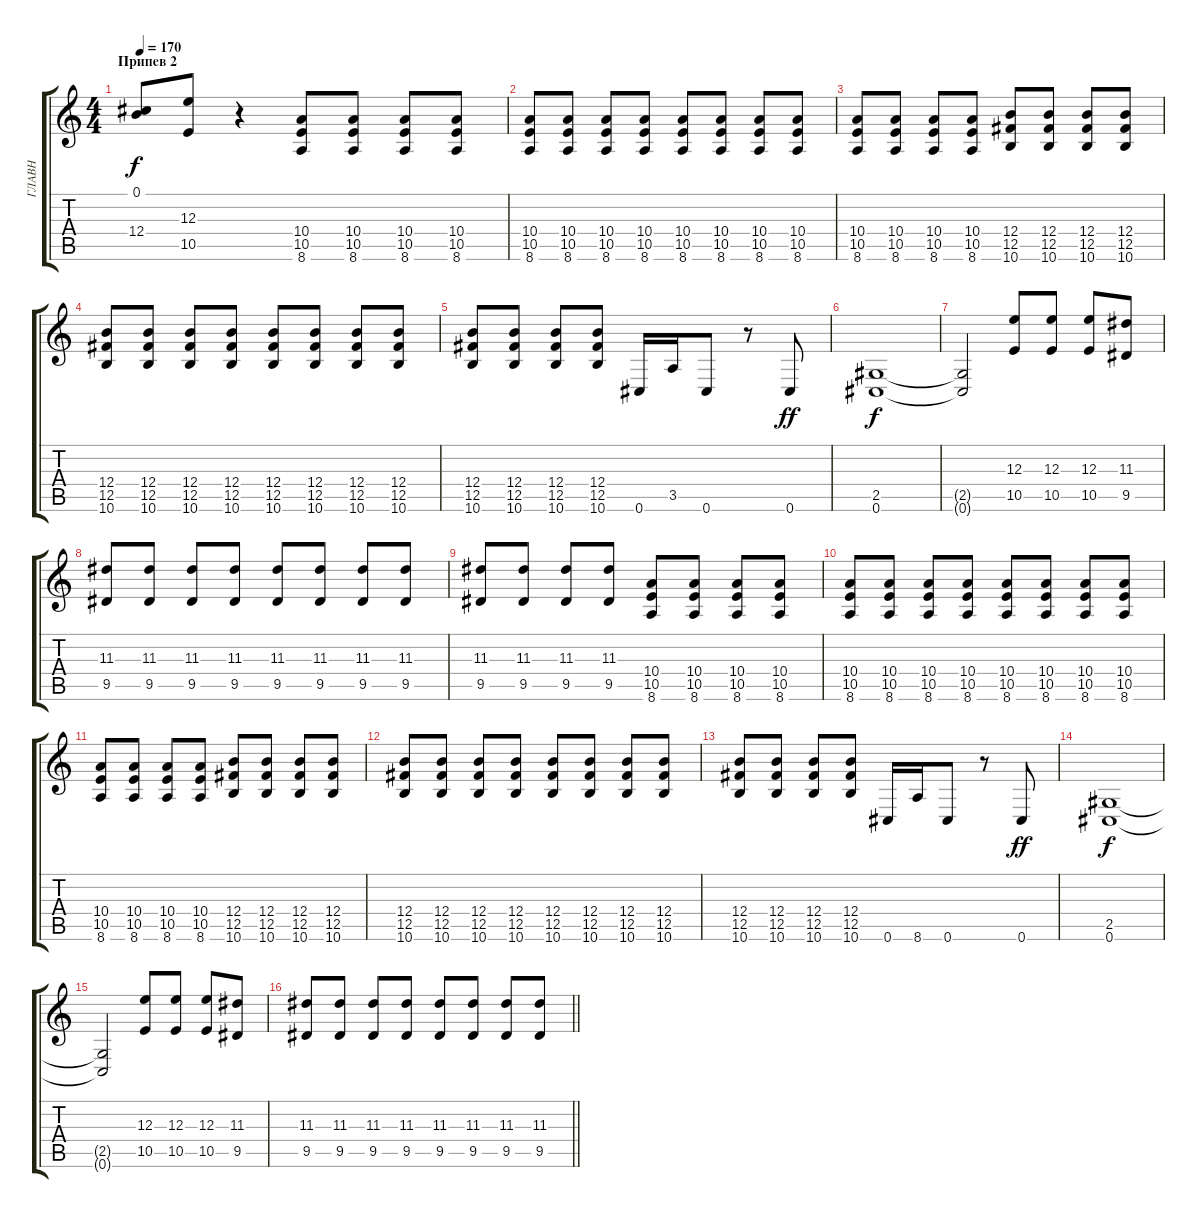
\track ("ГЛАВН" "ГЛАВН") {instrument overdrivenguitar}
\staff {score tabs}
\tuning (Db4 Ab3 E3 B2 Gb2 Db2) {hide}
\ts (4 4)
\section ("" "Припев 2")
\tempo 170
\clef g2
\ks c
(0.1 12.4{t}).8{dy f} (12.3 10.5).8 r.4 (10.4 10.5 8.6).8 (10.4 10.5 8.6).8 (10.4 10.5 8.6).8 (10.4 10.5 8.6).8 |
(10.4 10.5 8.6).8 (10.4 10.5 8.6).8 (10.4 10.5 8.6).8 (10.4 10.5 8.6).8 (10.4 10.5 8.6).8 (10.4 10.5 8.6).8 (10.4 10.5 8.6).8 (10.4 10.5 8.6).8 |
(10.4 10.5 8.6).8 (10.4 10.5 8.6).8 (10.4 10.5 8.6).8 (10.4 10.5 8.6).8 (12.4 12.5 10.6).8 (12.4 12.5 10.6).8 (12.4 12.5 10.6).8 (12.4 12.5 10.6).8 |
(12.4 12.5 10.6).8 (12.4 12.5 10.6).8 (12.4 12.5 10.6).8 (12.4 12.5 10.6).8 (12.4 12.5 10.6).8 (12.4 12.5 10.6).8 (12.4 12.5 10.6).8 (12.4 12.5 10.6).8 |
(12.4 12.5 10.6).8 (12.4 12.5 10.6).8 (12.4 12.5 10.6).8 (12.4 12.5 10.6).8 0.6.16 3.5.16 0.6.8 r.8 0.6.8{dy ff} |
(2.5 0.6).1{dy f} |
(2.5{t} 0.6{t}).2 (12.3 10.5).8 (12.3 10.5).8 (12.3 10.5).8 (11.3 9.5).8 |
(11.3 9.5).8 (11.3 9.5).8 (11.3 9.5).8 (11.3 9.5).8 (11.3 9.5).8 (11.3 9.5).8 (11.3 9.5).8 (11.3 9.5).8 |
(11.3 9.5).8 (11.3 9.5).8 (11.3 9.5).8 (11.3 9.5).8 (10.4 10.5 8.6).8 (10.4 10.5 8.6).8 (10.4 10.5 8.6).8 (10.4 10.5 8.6).8 |
(10.4 10.5 8.6).8 (10.4 10.5 8.6).8 (10.4 10.5 8.6).8 (10.4 10.5 8.6).8 (10.4 10.5 8.6).8 (10.4 10.5 8.6).8 (10.4 10.5 8.6).8 (10.4 10.5 8.6).8 |
(10.4 10.5 8.6).8 (10.4 10.5 8.6).8 (10.4 10.5 8.6).8 (10.4 10.5 8.6).8 (12.4 12.5 10.6).8 (12.4 12.5 10.6).8 (12.4 12.5 10.6).8 (12.4 12.5 10.6).8 |
(12.4 12.5 10.6).8 (12.4 12.5 10.6).8 (12.4 12.5 10.6).8 (12.4 12.5 10.6).8 (12.4 12.5 10.6).8 (12.4 12.5 10.6).8 (12.4 12.5 10.6).8 (12.4 12.5 10.6).8 |
(12.4 12.5 10.6).8 (12.4 12.5 10.6).8 (12.4 12.5 10.6).8 (12.4 12.5 10.6).8 0.6.16 8.6.16 0.6.8 r.8 0.6.8{dy ff} |
(2.5 0.6).1{dy f} |
(2.5{t} 0.6{t}).2 (12.3 10.5).8 (12.3 10.5).8 (12.3 10.5).8 (11.3 9.5).8 |
\barLineRight lightlight
(11.3 9.5).8 (11.3 9.5).8 (11.3 9.5).8 (11.3 9.5).8 (11.3 9.5).8 (11.3 9.5).8 (11.3 9.5).8 (11.3 9.5).8
